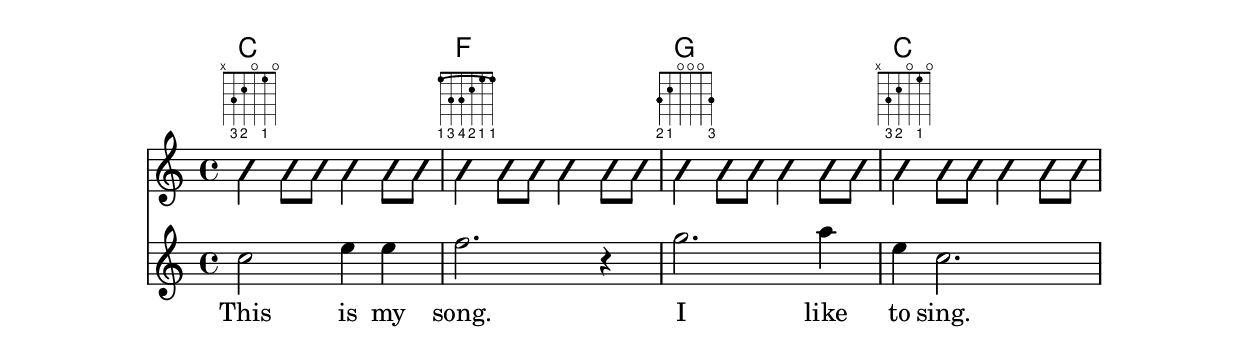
%% Do not edit this file; it is auto-generated from input/new
%% This file is in the public domain.
\version "2.11.62"

\header {
  texidoces = "
Para la música de guitarra, es posible mostrar los ritmos de rasgueo,
además de las notas de la melodía, acordes y diagramas de posiciones.

"
  doctitlees = "Ritmos rasgueados de guitarra"

  lsrtags = "rhythms,fretted-strings"
  texidoc = "
For guitar music, it is possible to show strum rhythms, along
with melody notes, chord names, and fret diagrams.
"
  doctitle = "Guitar strum rhythms"
} % begin verbatim


\include "predefined-guitar-fretboards.ly"
<<
  \new ChordNames {
    \chordmode {
      c1 f g c
    }
  }

  \new FretBoards {
    \chordmode {
      c1 f g c
    }
  }


  \new Voice \with {
    \consists Pitch_squash_engraver
  } \relative c'' {
    \improvisationOn
    c4 c8 c c4 c8 c
    f4 f8 f f4 f8 f
    g4 g8 g g4 g8 g
    c4 c8 c c4 c8 c
  }


  \new Voice = "melody" {
    \relative c'' {
      \improvisationOff
      c2 e4 e4
      f2. r4
      g2. a4
      e4 c2.
    }
  }

  \new Lyrics {
    \lyricsto "melody" {
      This is my song.
      I like to sing.
    }
  }
>>
